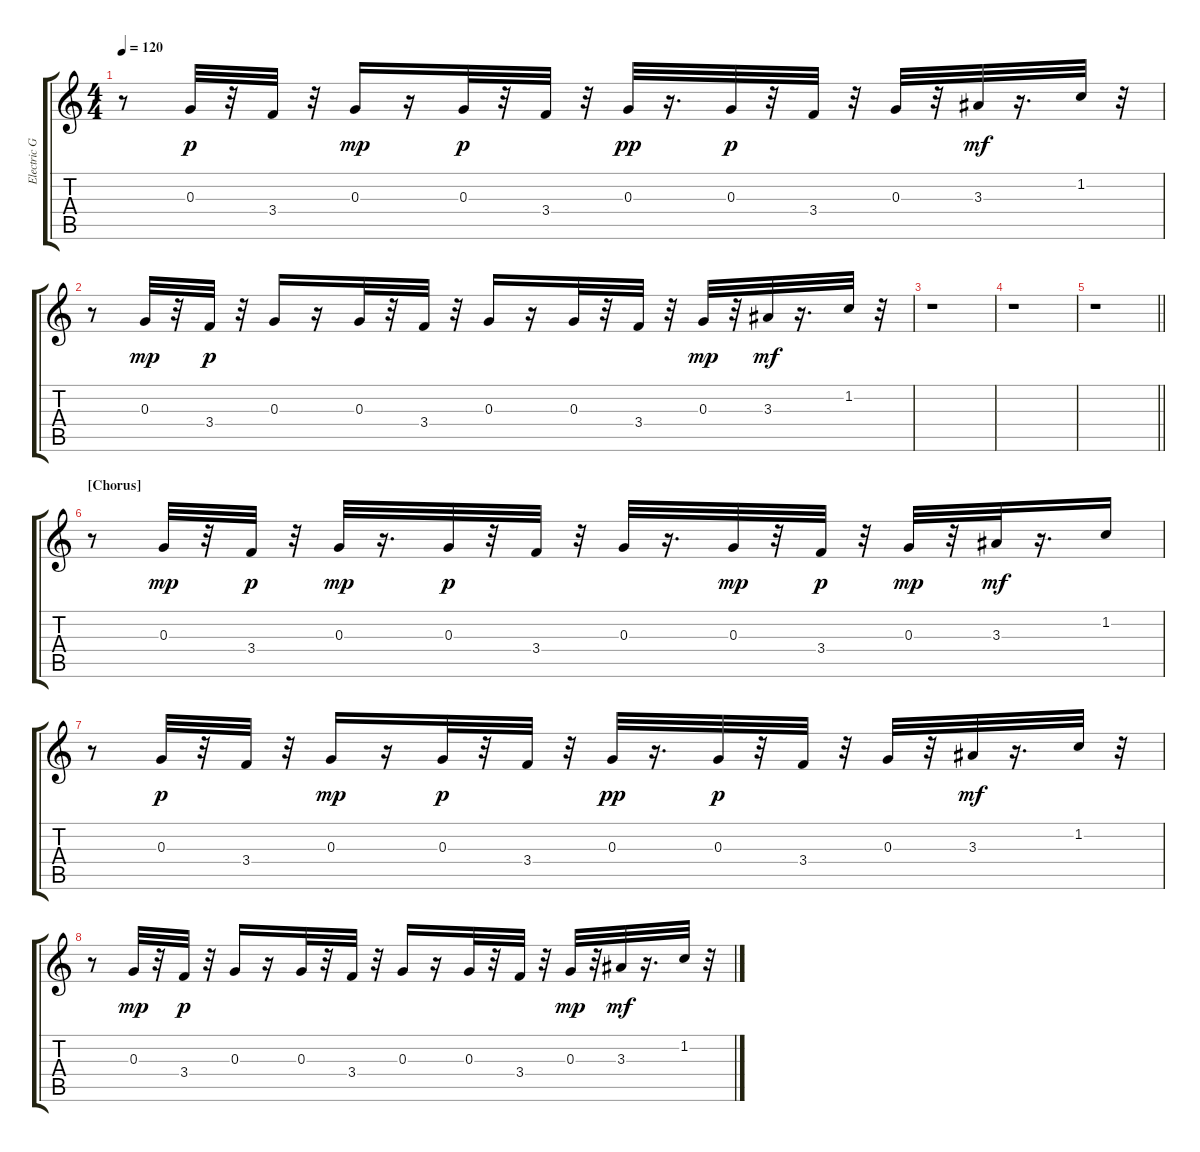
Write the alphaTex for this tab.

\track ("Electric Guitar" "Electric G") {instrument electricguitarmuted}
\staff {score tabs}
\tuning (E4 B3 G3 D3 A2 E2) {hide}
\ts (4 4)
\tempo 120
\clef g2
\ks c
r.8{dy mf} 0.3.32{dy p} r.32 3.4.32 r.32 0.3.16{dy mp} r.16 0.3.32{dy p} r.32 3.4.32 r.32 0.3.32{dy pp} r.16{d} 0.3.32{dy p} r.32 3.4.32 r.32 0.3.32 r.32 3.3.32{dy mf} r.16{d} 1.2.32 r.32 |
r.8 0.3.32{dy mp} r.32 3.4.32{dy p} r.32 0.3.16 r.16 0.3.32 r.32 3.4.32 r.32 0.3.16 r.16 0.3.32 r.32 3.4.32 r.32 0.3.32{dy mp} r.32 3.3.32{dy mf} r.16{d} 1.2.32 r.32 |
r.1 |
r.1 |
\barLineRight lightlight
r.1 |
\section ("" "[Chorus]")
r.8 0.3.32{dy mp} r.32 3.4.32{dy p} r.32 0.3.32{dy mp} r.16{d} 0.3.32{dy p} r.32 3.4.32 r.32 0.3.32 r.16{d} 0.3.32{dy mp} r.32 3.4.32{dy p} r.32 0.3.32{dy mp} r.32 3.3.32{dy mf} r.16{d} 1.2.16 |
r.8 0.3.32{dy p} r.32 3.4.32 r.32 0.3.16{dy mp} r.16 0.3.32{dy p} r.32 3.4.32 r.32 0.3.32{dy pp} r.16{d} 0.3.32{dy p} r.32 3.4.32 r.32 0.3.32 r.32 3.3.32{dy mf} r.16{d} 1.2.32 r.32 |
r.8 0.3.32{dy mp} r.32 3.4.32{dy p} r.32 0.3.16 r.16 0.3.32 r.32 3.4.32 r.32 0.3.16 r.16 0.3.32 r.32 3.4.32 r.32 0.3.32{dy mp} r.32 3.3.32{dy mf} r.16{d} 1.2.32 r.32
